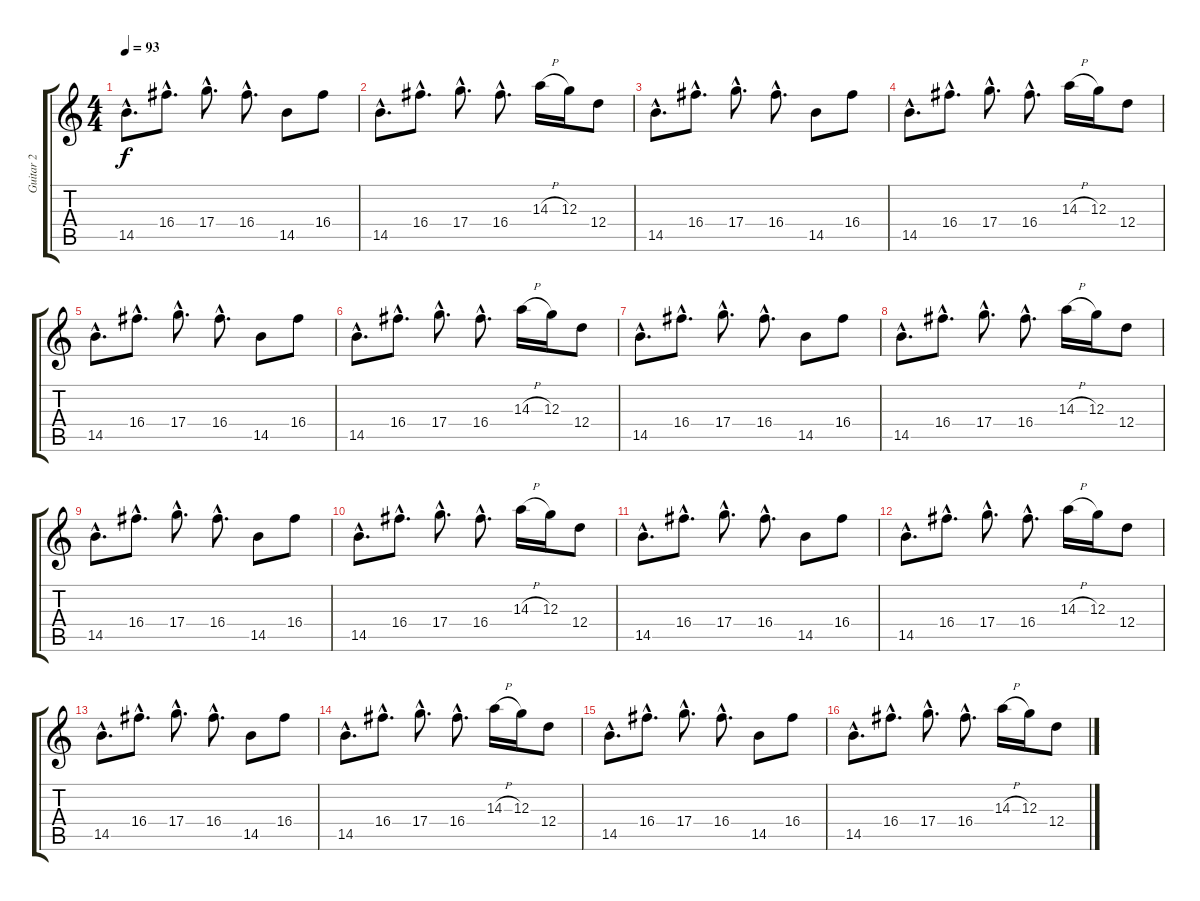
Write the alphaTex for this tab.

\track ("Guitar 2" "Guitar 2") {instrument distortionguitar}
\staff {score tabs}
\tuning (E4 B3 G3 D3 A2 D2) {hide}
\ts (4 4)
\tempo 93
\clef g2
\ks c
14.5{hac}.8{d dy f volume 11} 16.4{hac}.8{d} 17.4{hac}.8{d} 16.4{hac}.8{d} 14.5.8 16.4.8 |
14.5{hac}.8{d} 16.4{hac}.8{d} 17.4{hac}.8{d} 16.4{hac}.8{d} 14.3{h}.16 12.3.16 12.4.8 |
14.5{hac}.8{d volume 11} 16.4{hac}.8{d} 17.4{hac}.8{d} 16.4{hac}.8{d} 14.5.8 16.4.8 |
14.5{hac}.8{d} 16.4{hac}.8{d} 17.4{hac}.8{d} 16.4{hac}.8{d} 14.3{h}.16 12.3.16 12.4.8 |
14.5{hac}.8{d volume 11} 16.4{hac}.8{d} 17.4{hac}.8{d} 16.4{hac}.8{d} 14.5.8 16.4.8 |
14.5{hac}.8{d} 16.4{hac}.8{d} 17.4{hac}.8{d} 16.4{hac}.8{d} 14.3{h}.16 12.3.16 12.4.8 |
14.5{hac}.8{d volume 11} 16.4{hac}.8{d} 17.4{hac}.8{d} 16.4{hac}.8{d} 14.5.8 16.4.8 |
14.5{hac}.8{d} 16.4{hac}.8{d} 17.4{hac}.8{d} 16.4{hac}.8{d} 14.3{h}.16 12.3.16 12.4.8 |
14.5{hac}.8{d volume 11} 16.4{hac}.8{d} 17.4{hac}.8{d} 16.4{hac}.8{d} 14.5.8 16.4.8 |
14.5{hac}.8{d} 16.4{hac}.8{d} 17.4{hac}.8{d} 16.4{hac}.8{d} 14.3{h}.16 12.3.16 12.4.8 |
14.5{hac}.8{d volume 11} 16.4{hac}.8{d} 17.4{hac}.8{d} 16.4{hac}.8{d} 14.5.8 16.4.8 |
14.5{hac}.8{d} 16.4{hac}.8{d} 17.4{hac}.8{d} 16.4{hac}.8{d} 14.3{h}.16 12.3.16 12.4.8 |
14.5{hac}.8{d volume 11} 16.4{hac}.8{d} 17.4{hac}.8{d} 16.4{hac}.8{d} 14.5.8 16.4.8 |
14.5{hac}.8{d} 16.4{hac}.8{d} 17.4{hac}.8{d} 16.4{hac}.8{d} 14.3{h}.16 12.3.16 12.4.8 |
14.5{hac}.8{d volume 11} 16.4{hac}.8{d} 17.4{hac}.8{d} 16.4{hac}.8{d} 14.5.8 16.4.8 |
14.5{hac}.8{d} 16.4{hac}.8{d} 17.4{hac}.8{d} 16.4{hac}.8{d} 14.3{h}.16 12.3.16 12.4.8
